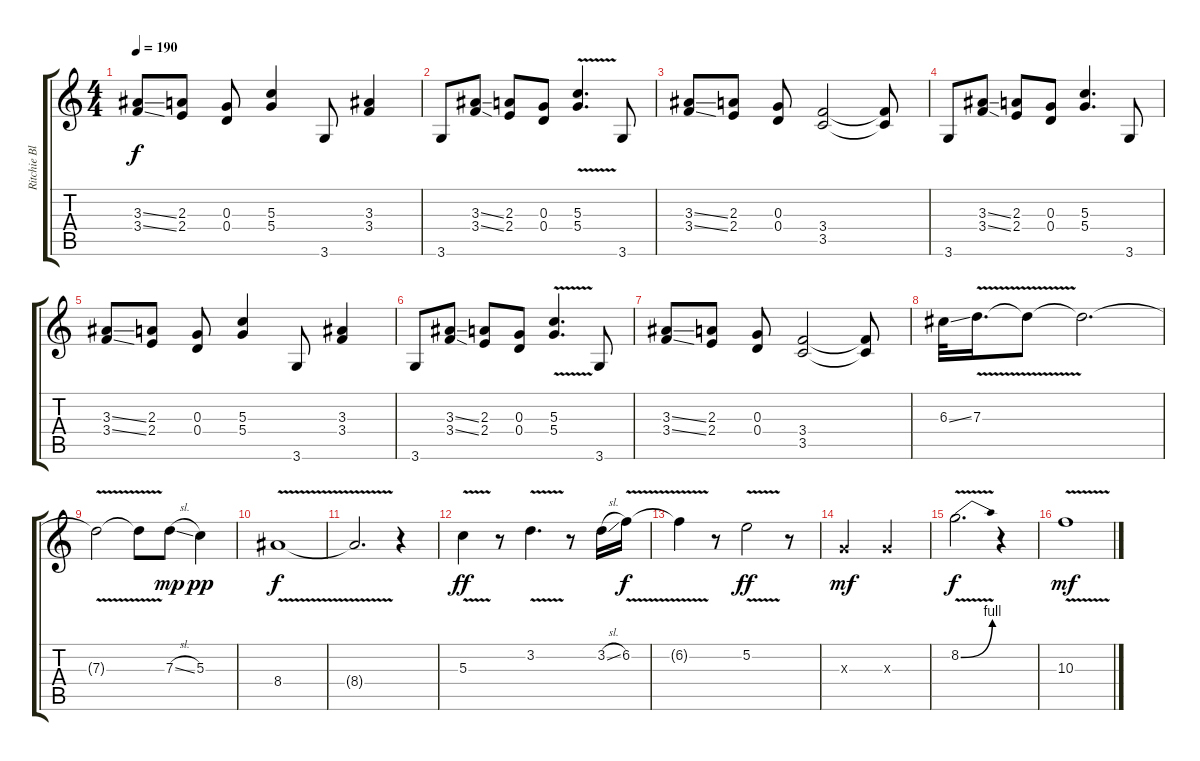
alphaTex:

\track ("Ritchie Blackmore" "Ritchie Bl") {instrument overdrivenguitar}
\staff {score tabs}
\tuning (E4 B3 G3 D3 A2 E2) {hide}
\ts (4 4)
\tempo 190
\clef g2
\ks c
(3.3{ss} 3.4{ss}).8{dy f} (2.3 2.4).8 (0.3 0.4).8 (5.3 5.4).4 3.6.8 (3.3 3.4).4 |
3.6.8 (3.3{ss} 3.4{ss}).8 (2.3 2.4).8 (0.3 0.4).8 (5.3{v} 5.4{v}).4{d} 3.6.8 |
(3.3{ss} 3.4{ss}).8 (2.3 2.4).8 (0.3 0.4).8 (3.4 3.5).2 (3.4{t} 3.5{t}).8 |
3.6.8 (3.3{ss} 3.4{ss}).8 (2.3 2.4).8 (0.3 0.4).8 (5.3 5.4).4{d} 3.6.8 |
(3.3{ss} 3.4{ss}).8 (2.3 2.4).8 (0.3 0.4).8 (5.3 5.4).4 3.6.8 (3.3 3.4).4 |
3.6.8 (3.3{ss} 3.4{ss}).8 (2.3 2.4).8 (0.3 0.4).8 (5.3{v} 5.4{v}).4{d} 3.6.8 |
(3.3{ss} 3.4{ss}).8 (2.3 2.4).8 (0.3 0.4).8 (3.4 3.5).2 (3.4{t} 3.5{t}).8 |
6.3{ss}.32 7.3{v}.16{d} 7.3{t}.8 7.3{t}.2{d} |
7.3{v t}.2 7.3{t}.8 7.3{sl}.8{dy mp} 5.3.4{dy pp} |
8.4{v}.1{dy f} |
8.4{t}.2{d} r.4 |
5.3{v}.4{dy ff} r.8 3.2{v}.4{d} r.8 3.2{sl}.16 6.2{v}.16{dy f} |
6.2{t}.4 r.8 5.2{v}.2{dy ff} r.8 |
0.3{x}.2{dy mf} 0.3{x}.2 |
8.2{be (bend 0 0 60 4) v}.2{d dy f} r.4 |
10.3{v}.1{dy mf}
